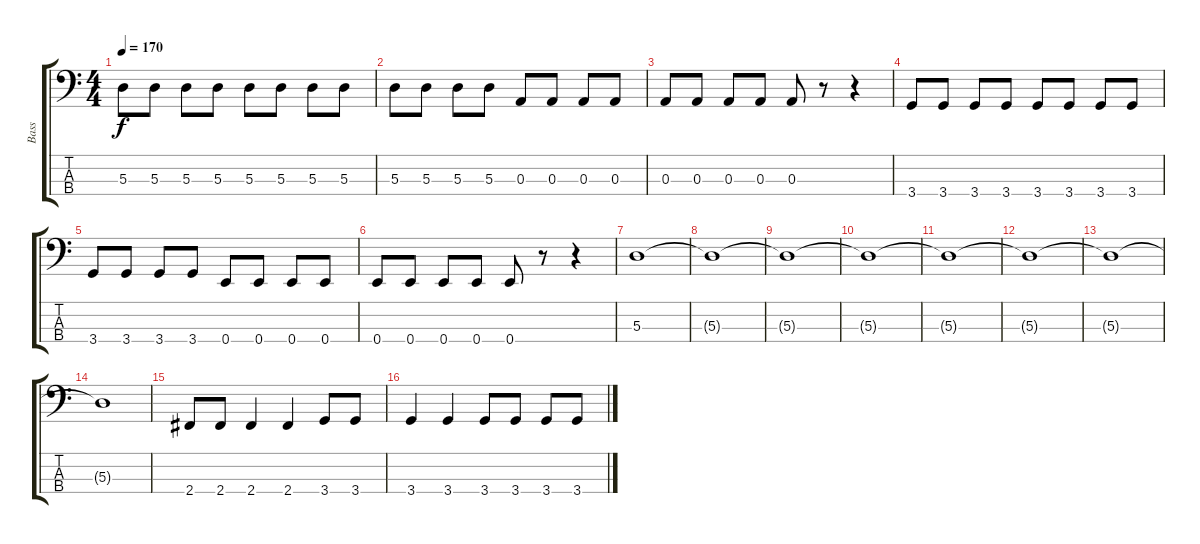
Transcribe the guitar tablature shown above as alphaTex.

\track ("Bass" "Bass") {instrument electricbasspick}
\staff {score tabs}
\tuning (G2 D2 A1 E1) {hide}
\ts (4 4)
\tempo 170
\clef f4
\ks c
5.3.8{dy f} 5.3.8 5.3.8 5.3.8 5.3.8 5.3.8 5.3.8 5.3.8 |
5.3.8 5.3.8 5.3.8 5.3.8 0.3.8 0.3.8 0.3.8 0.3.8 |
0.3.8 0.3.8 0.3.8 0.3.8 0.3.8 r.8 r.4 |
3.4.8 3.4.8 3.4.8 3.4.8 3.4.8 3.4.8 3.4.8 3.4.8 |
3.4.8 3.4.8 3.4.8 3.4.8 0.4.8 0.4.8 0.4.8 0.4.8 |
0.4.8 0.4.8 0.4.8 0.4.8 0.4.8 r.8 r.4 |
5.3.1 |
5.3{t}.1 |
5.3{t}.1 |
5.3{t}.1 |
5.3{t}.1 |
5.3{t}.1 |
5.3{t}.1 |
5.3{t}.1 |
2.4.8 2.4.8 2.4.4 2.4.4 3.4.8 3.4.8 |
3.4.4 3.4.4 3.4.8 3.4.8 3.4.8 3.4.8
